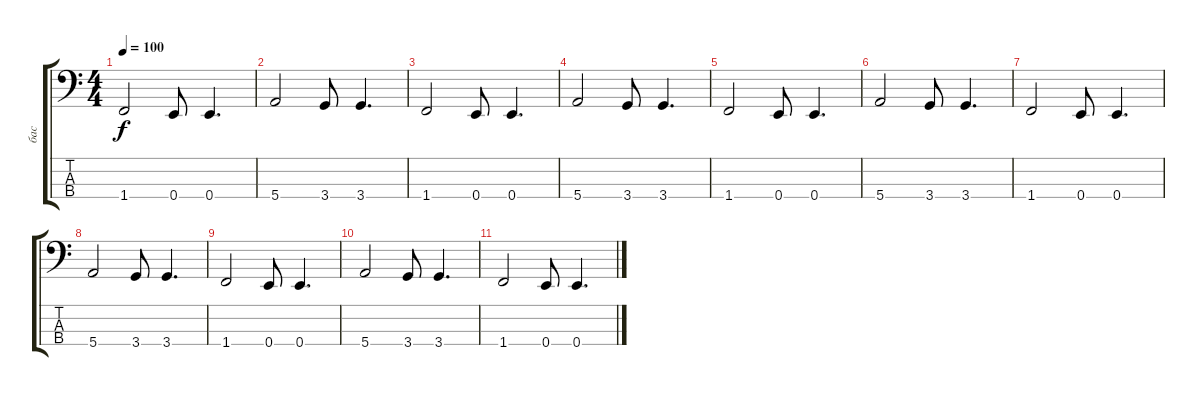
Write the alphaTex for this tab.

\track ("бас" "бас") {instrument acousticbass}
\staff {score tabs}
\tuning (G2 D2 A1 E1) {hide}
\ts (4 4)
\tempo 100
\clef f4
\ks c
1.4.2{dy f} 0.4.8 0.4.4{d} |
5.4.2 3.4.8 3.4.4{d} |
1.4.2 0.4.8 0.4.4{d} |
5.4.2 3.4.8 3.4.4{d} |
1.4.2 0.4.8 0.4.4{d} |
5.4.2 3.4.8 3.4.4{d} |
1.4.2 0.4.8 0.4.4{d} |
5.4.2 3.4.8 3.4.4{d} |
1.4.2 0.4.8 0.4.4{d} |
5.4.2 3.4.8 3.4.4{d} |
1.4.2 0.4.8 0.4.4{d}
